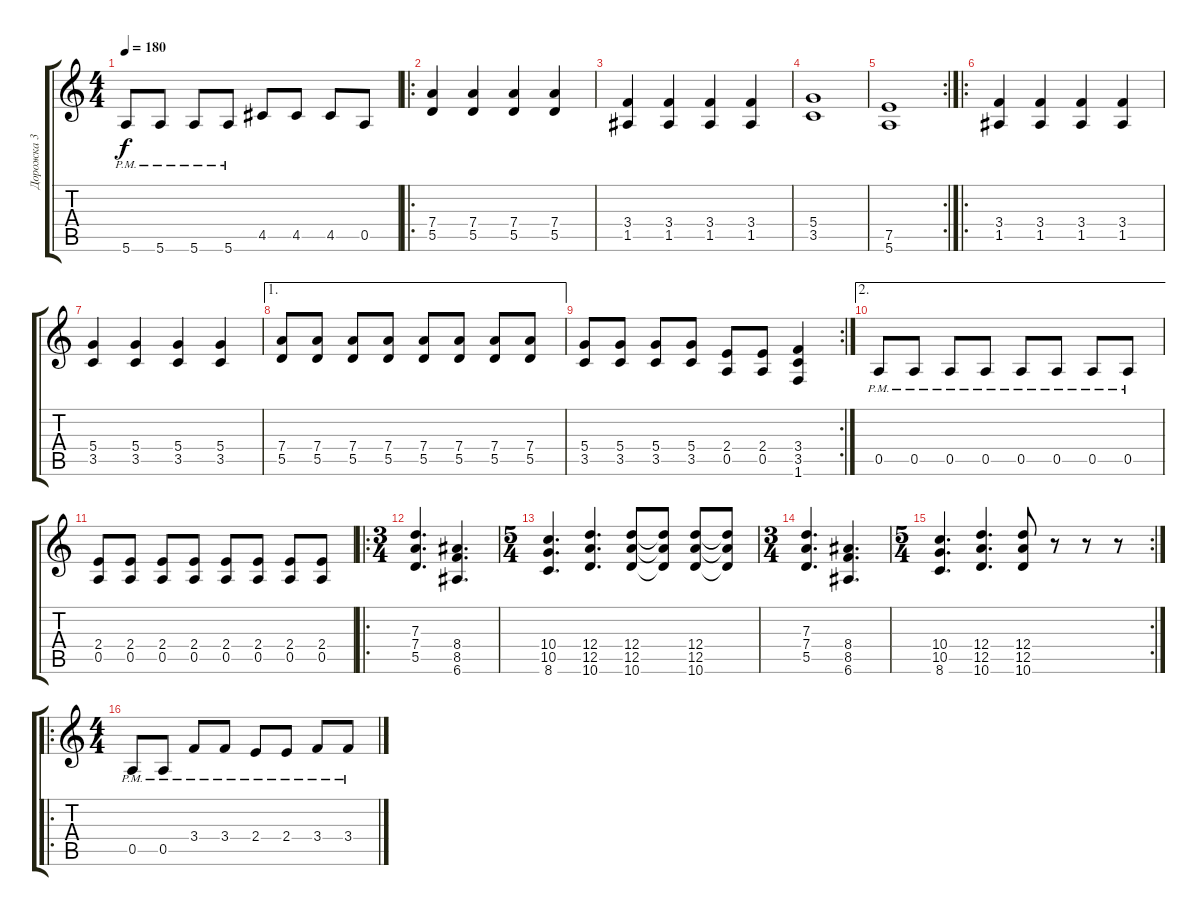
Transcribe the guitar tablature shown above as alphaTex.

\track ("Дорожка 3" "Дорожка 3") {instrument overdrivenguitar}
\staff {score tabs}
\tuning (E4 B3 G3 D3 A2 E2) {hide}
\ts (4 4)
\tempo 180
\clef g2
\ks c
5.6{pm}.8{dy f} 5.6{pm}.8 5.6{pm}.8 5.6{pm}.8 4.5.8 4.5.8 4.5.8 0.5.8 |
\ro
(7.4 5.5).4 (7.4 5.5).4 (7.4 5.5).4 (7.4 5.5).4 |
(3.4 1.5).4 (3.4 1.5).4 (3.4 1.5).4 (3.4 1.5).4 |
(5.4 3.5).1 |
\rc 2
(7.5 5.6).1 |
\ro
(3.4 1.5).4 (3.4 1.5).4 (3.4 1.5).4 (3.4 1.5).4 |
(5.4 3.5).4 (5.4 3.5).4 (5.4 3.5).4 (5.4 3.5).4 |
\ae 1
(7.4 5.5).8 (7.4 5.5).8 (7.4 5.5).8 (7.4 5.5).8 (7.4 5.5).8 (7.4 5.5).8 (7.4 5.5).8 (7.4 5.5).8 |
\rc 2
(5.4 3.5).8 (5.4 3.5).8 (5.4 3.5).8 (5.4 3.5).8 (2.4 0.5).8 (2.4 0.5).8 (3.4 3.5 1.6).4 |
\ae 2
0.5{pm}.8 0.5{pm}.8 0.5{pm}.8 0.5{pm}.8 0.5{pm}.8 0.5{pm}.8 0.5{pm}.8 0.5{pm}.8 |
(2.4 0.5).8 (2.4 0.5).8 (2.4 0.5).8 (2.4 0.5).8 (2.4 0.5).8 (2.4 0.5).8 (2.4 0.5).8 (2.4 0.5).8 |
\ro
\ts (3 4)
(7.3 7.4 5.5).4{d} (8.4 8.5 6.6).4{d} |
\ts (5 4)
(10.4 10.5 8.6).4{d} (12.4 12.5 10.6).4{d} (12.4 12.5 10.6).8 (12.4{t} 12.5{t} 10.6{t}).8 (12.4 12.5 10.6).8 (12.4{t} 12.5{t} 10.6{t}).8 |
\ts (3 4)
(7.3 7.4 5.5).4{d} (8.4 8.5 6.6).4{d} |
\rc 2
\ts (5 4)
(10.4 10.5 8.6).4{d} (12.4 12.5 10.6).4{d} (12.4 12.5 10.6).8 r.8 r.8 r.8 |
\ro
\ts (4 4)
0.5{pm}.8 0.5{pm}.8 3.4{pm}.8 3.4{pm}.8 2.4{pm}.8 2.4{pm}.8 3.4{pm}.8 3.4{pm}.8
